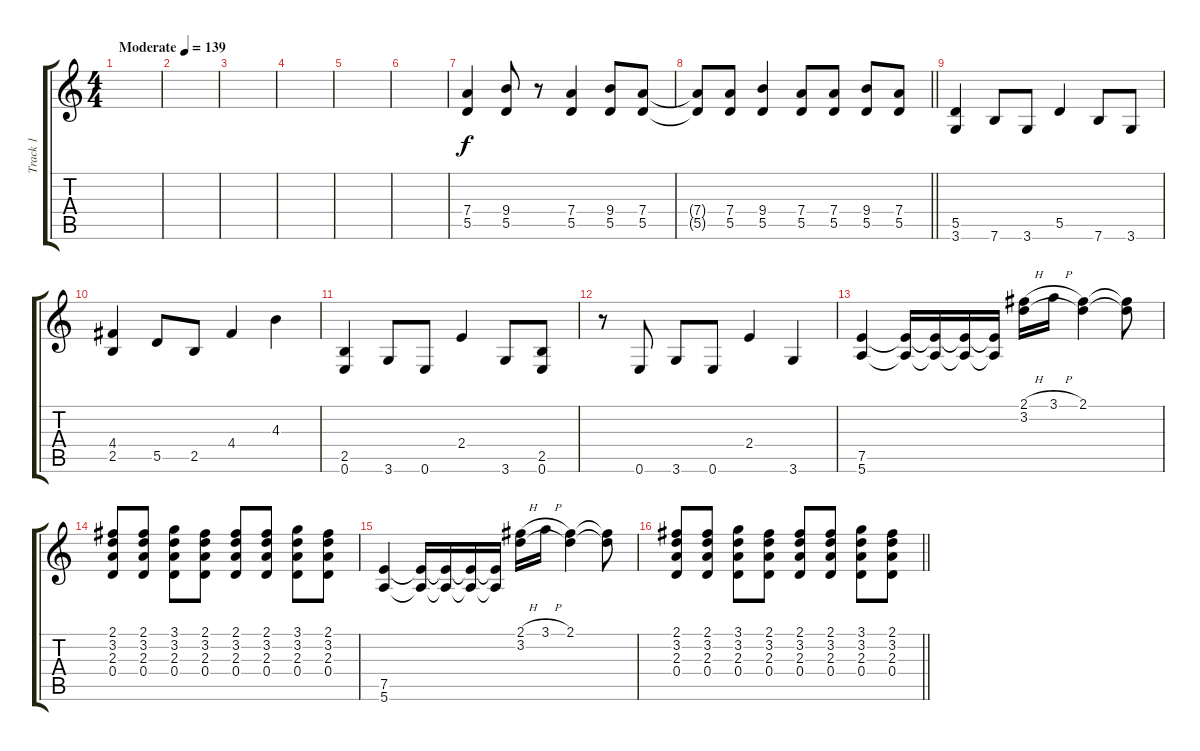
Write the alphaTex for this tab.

\track ("Track 1" "Track 1") {instrument overdrivenguitar}
\staff {score tabs}
\tuning (E4 B3 G3 D3 A2 E2) {hide}
\ts (4 4)
\tempo (139 "Moderate")
\clef g2
\ks c
|
|
|
|
|
|
(7.4 5.5).4 (9.4 5.5).8 r.8 (7.4 5.5).4 (9.4 5.5).8 (7.4 5.5).8 |
\barLineRight lightlight
(7.4{t} 5.5{t}).8 (7.4 5.5).8 (9.4 5.5).4 (7.4 5.5).8 (7.4 5.5).8 (9.4 5.5).8 (7.4 5.5).8 |
(5.5 3.6).4 7.6.8 3.6.8 5.5.4 7.6.8 3.6.8 |
(4.4 2.5).4 5.5.8 2.5.8 4.4.4 4.3.4 |
(2.5 0.6).4 3.6.8 0.6.8 2.4.4 3.6.8 (2.5 0.6).8 |
r.8 0.6.8 3.6.8 0.6.8 2.4.4 3.6.4 |
(7.5 5.6).4 (7.5{t} 5.6{t}).16 (7.5{t} 5.6{t}).16 (7.5{t} 5.6{t}).16 (7.5{t} 5.6{t}).16 (2.1{h} 3.2).16 3.1{h}.16 (2.1 3.2{t}).4 (2.1{t} 3.2{t}).8 |
(2.1 3.2 2.3 0.4).8 (2.1 3.2 2.3 0.4).8 (3.1 3.2 2.3 0.4).8 (2.1 3.2 2.3 0.4).8 (2.1 3.2 2.3 0.4).8 (2.1 3.2 2.3 0.4).8 (3.1 3.2 2.3 0.4).8 (2.1 3.2 2.3 0.4).8 |
(7.5 5.6).4 (7.5{t} 5.6{t}).16 (7.5{t} 5.6{t}).16 (7.5{t} 5.6{t}).16 (7.5{t} 5.6{t}).16 (2.1{h} 3.2).16 3.1{h}.16 (2.1 3.2{t}).4 (2.1{t} 3.2{t}).8 |
\barLineRight lightlight
(2.1 3.2 2.3 0.4).8 (2.1 3.2 2.3 0.4).8 (3.1 3.2 2.3 0.4).8 (2.1 3.2 2.3 0.4).8 (2.1 3.2 2.3 0.4).8 (2.1 3.2 2.3 0.4).8 (3.1 3.2 2.3 0.4).8 (2.1 3.2 2.3 0.4).8
